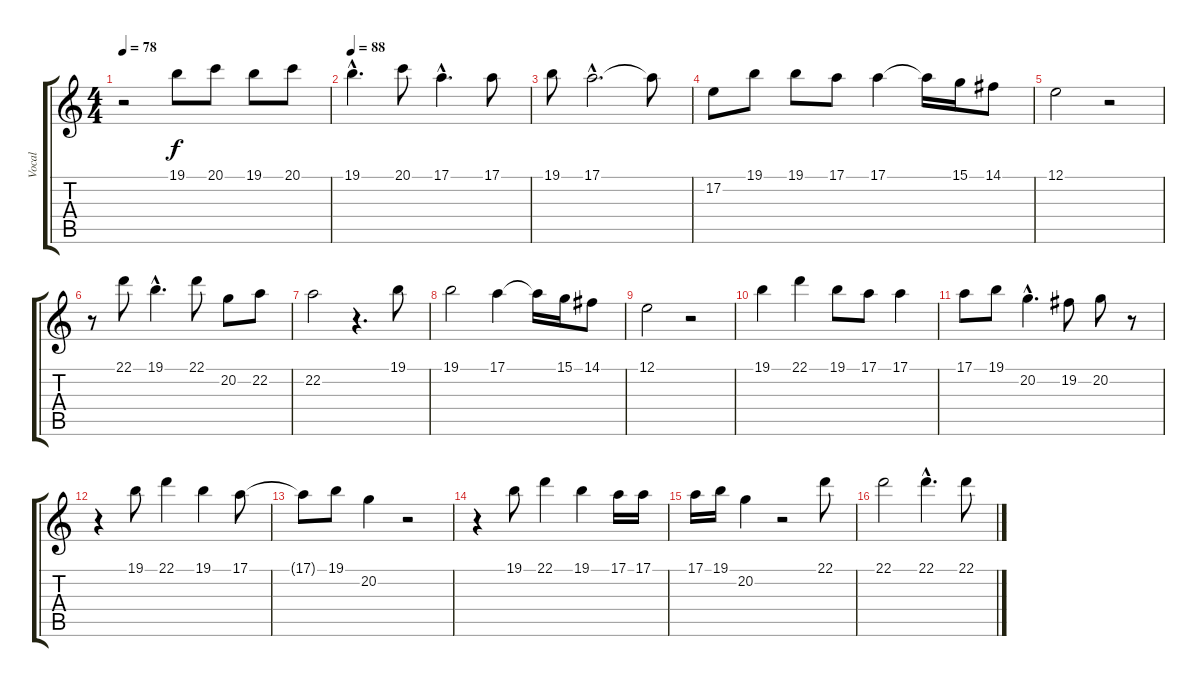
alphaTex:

\track ("Vocal" "Vocal") {instrument lead6voice}
\staff {score tabs}
\tuning (E4 B3 G3 D3 A2 E2) {hide}
\ts (4 4)
\tempo 78
\clef g2
\ks c
r.2{dy f} 19.1.8 20.1.8 19.1.8 20.1.8 |
\tempo 88
19.1{hac}.4{d} 20.1.8 17.1{hac}.4{d} 17.1.8 |
19.1.8 17.1{hac}.2{d} 17.1{t}.8 |
17.2.8 19.1.8 19.1.8 17.1.8 17.1.4 17.1{t}.16 15.1.16 14.1.8 |
12.1.2 r.2 |
r.8 22.1.8 19.1{hac}.4{d} 22.1.8 20.2.8 22.2.8 |
22.2.2 r.4{d} 19.1.8 |
19.1.2 17.1.4 17.1{t}.16 15.1.16 14.1.8 |
12.1.2 r.2 |
19.1.4 22.1.4 19.1.8 17.1.8 17.1.4 |
17.1.8 19.1.8 20.2{hac}.4{d} 19.2.8 20.2.8 r.8 |
r.4 19.1.8 22.1.4 19.1.4 17.1.8 |
17.1{t}.8 19.1.8 20.2.4 r.2 |
r.4 19.1.8 22.1.4 19.1.4 17.1.16 17.1.16 |
17.1.16 19.1.16 20.2.4 r.2 22.1.8 |
22.1.2 22.1{hac}.4{d} 22.1.8
